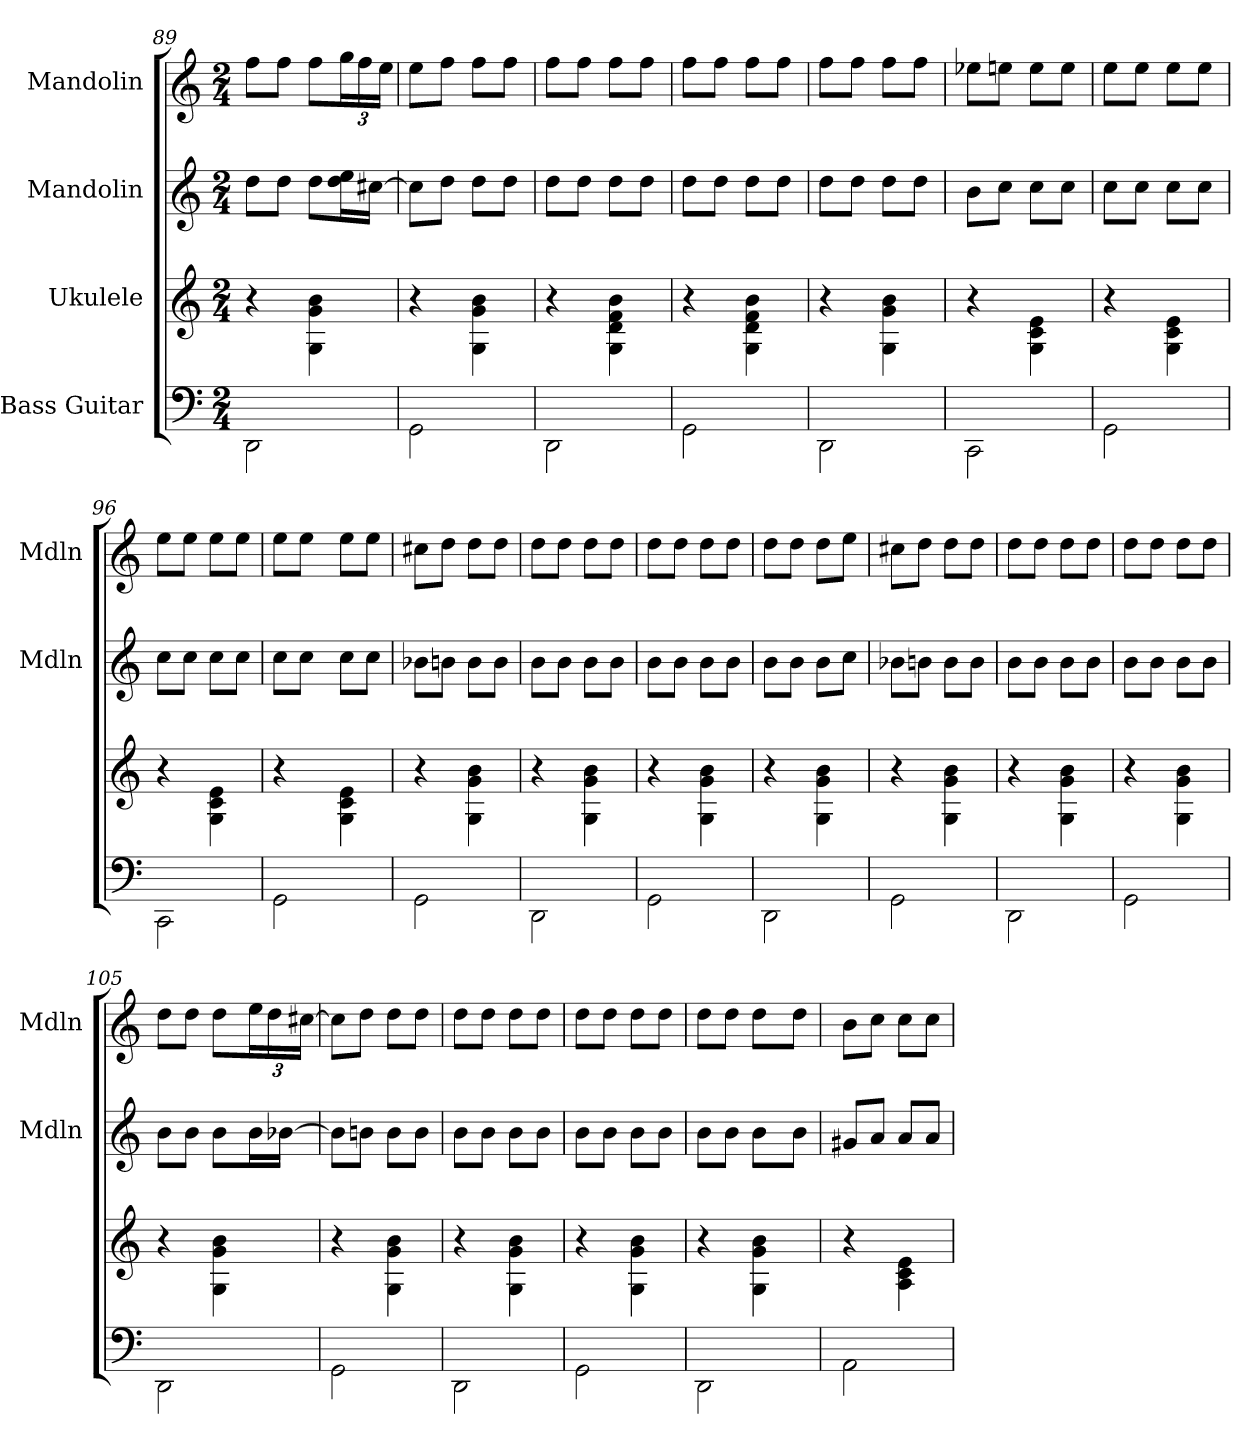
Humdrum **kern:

**kern	**kern	**kern	**kern
*part4	*part3	*part2	*part1
*staff4	*staff3	*staff2	*staff1
*I"Bass Guitar	*I"Ukulele	*I"Mandolin	*I"Mandolin
*	*	*I'Mdln	*I'Mdln
*	*	*clefG2	*clefG2
*k[]	*k[]	*k[]	*k[]
*M2/4	*M2/4	*M2/4	*M2/4
=89	=89	=89	=89
2DD\	4r	8dd\L	8ff\L
.	.	8dd\J	8ff\J
.	4G\ 4g\ 4b\	8dd\L	8ff\L
*	*	*	*Xbrackettup
.	.	16dd\ 16ee\L	24gg\L
.	.	.	24ff\
.	.	[16cc#X\JJ	.
.	.	.	24ee\JJ
=90	=90	=90	=90
2GG\	4r	8cc#\L]	8ee\L
.	.	8dd\J	8ff\J
.	4G\ 4g\ 4b\	8dd\L	8ff\L
.	.	8dd\J	8ff\J
!!LO:LB:g=z
=91	=91	=91	=91
2DD\	4r	8dd\L	8ff\L
.	.	8dd\J	8ff\J
.	4G\ 4d\ 4f\ 4b\	8dd\L	8ff\L
.	.	8dd\J	8ff\J
=92	=92	=92	=92
2GG\	4r	8dd\L	8ff\L
.	.	8dd\J	8ff\J
.	4G\ 4d\ 4f\ 4b\	8dd\L	8ff\L
.	.	8dd\J	8ff\J
=93	=93	=93	=93
2DD\	4r	8dd\L	8ff\L
.	.	8dd\J	8ff\J
.	4G\ 4g\ 4b\	8dd\L	8ff\L
.	.	8dd\J	8ff\J
=94	=94	=94	=94
2CC\	4r	8b\L	8ee-X\L
.	.	8cc\J	8een\J
.	4G\ 4c\ 4e\	8cc\L	8ee\L
.	.	8cc\J	8ee\J
=95	=95	=95	=95
2GG\	4r	8cc\L	8ee\L
.	.	8cc\J	8ee\J
.	4G\ 4c\ 4e\	8cc\L	8ee\L
.	.	8cc\J	8ee\J
=96	=96	=96	=96
2CC\	4r	8cc\L	8ee\L
.	.	8cc\J	8ee\J
.	4G\ 4c\ 4e\	8cc\L	8ee\L
.	.	8cc\J	8ee\J
=97	=97	=97	=97
*	*	*	*^
2GG\	4r	8cc\L	8ee\L	6ryy
.	.	8cc\J	8ee\J	.
.	.	.	.	24ryy
*	*	*	*MM142	*
.	.	.	.	6..ryy
.	4G\ 4c\ 4e\	8cc\L	8ee\L	.
.	.	8cc\J	8ee\J	.
*	*	*	*v	*v
=98	=98	=98	=98
2GG\	4r	8b-X\L	8cc#X\L
.	.	8bn\J	8dd\J
.	4G\ 4g\ 4b\	8b\L	8dd\L
.	.	8b\J	8dd\J
!!LO:LB:g=z
=99	=99	=99	=99
2DD\	4r	8b\L	8dd\L
.	.	8b\J	8dd\J
.	4G\ 4g\ 4b\	8b\L	8dd\L
.	.	8b\J	8dd\J
=100	=100	=100	=100
2GG\	4r	8b\L	8dd\L
.	.	8b\J	8dd\J
.	4G\ 4g\ 4b\	8b\L	8dd\L
.	.	8b\J	8dd\J
=101	=101	=101	=101
2DD\	4r	8b\L	8dd\L
.	.	8b\J	8dd\J
.	4G\ 4g\ 4b\	8b\L	8dd\L
.	.	8cc\J	8ee\J
=102	=102	=102	=102
2GG\	4r	8b-X\L	8cc#X\L
.	.	8bn\J	8dd\J
.	4G\ 4g\ 4b\	8b\L	8dd\L
.	.	8b\J	8dd\J
=103	=103	=103	=103
2DD\	4r	8b\L	8dd\L
.	.	8b\J	8dd\J
.	4G\ 4g\ 4b\	8b\L	8dd\L
.	.	8b\J	8dd\J
=104	=104	=104	=104
2GG\	4r	8b\L	8dd\L
.	.	8b\J	8dd\J
.	4G\ 4g\ 4b\	8b\L	8dd\L
.	.	8b\J	8dd\J
=105	=105	=105	=105
*	*	*	*^
2DD\	4r	8b\L	8dd\L	6..ryy
.	.	8b\J	8dd\J	.
.	4G\ 4g\ 4b\	8b\L	8dd\L	.
*	*	*	*MM143	*
.	.	.	.	6ryy
.	.	16b\L	24ee\L	.
.	.	.	24dd\	.
.	.	[16b-X\JJ	.	.
.	.	.	[24cc#X\JJ	24ryy
*	*	*	*v	*v
=106	=106	=106	=106
2GG\	4r	8b-\L]	8cc#\L]
.	.	8bn\J	8dd\J
.	4G\ 4g\ 4b\	8b\L	8dd\L
.	.	8b\J	8dd\J
=107	=107	=107	=107
2DD\	4r	8b\L	8dd\L
.	.	8b\J	8dd\J
.	4G\ 4g\ 4b\	8b\L	8dd\L
.	.	8b\J	8dd\J
!!LO:PB:g=z
=108	=108	=108	=108
2GG\	4r	8b\L	8dd\L
.	.	8b\J	8dd\J
.	4G\ 4g\ 4b\	8b\L	8dd\L
.	.	8b\J	8dd\J
=109	=109	=109	=109
*	*	*	*^
2DD\	4r	8b\L	8dd\L	3ryy
.	.	8b\J	8dd\J	.
.	4G\ 4g\ 4b\	8b\L	8dd\L	.
.	.	.	.	48ryy
*	*	*	*MM142	*
.	.	.	.	12..ryy
.	.	8b\J	8dd\J	.
*	*	*	*v	*v
=110	=110	=110	=110
2AA\	4r	8g#X/L	8b\L
.	.	8a/J	8cc\J
.	4A\ 4c\ 4e\	8a/L	8cc\L
.	.	8a/J	8cc\J
=	=	=	=
*-	*-	*-	*-
